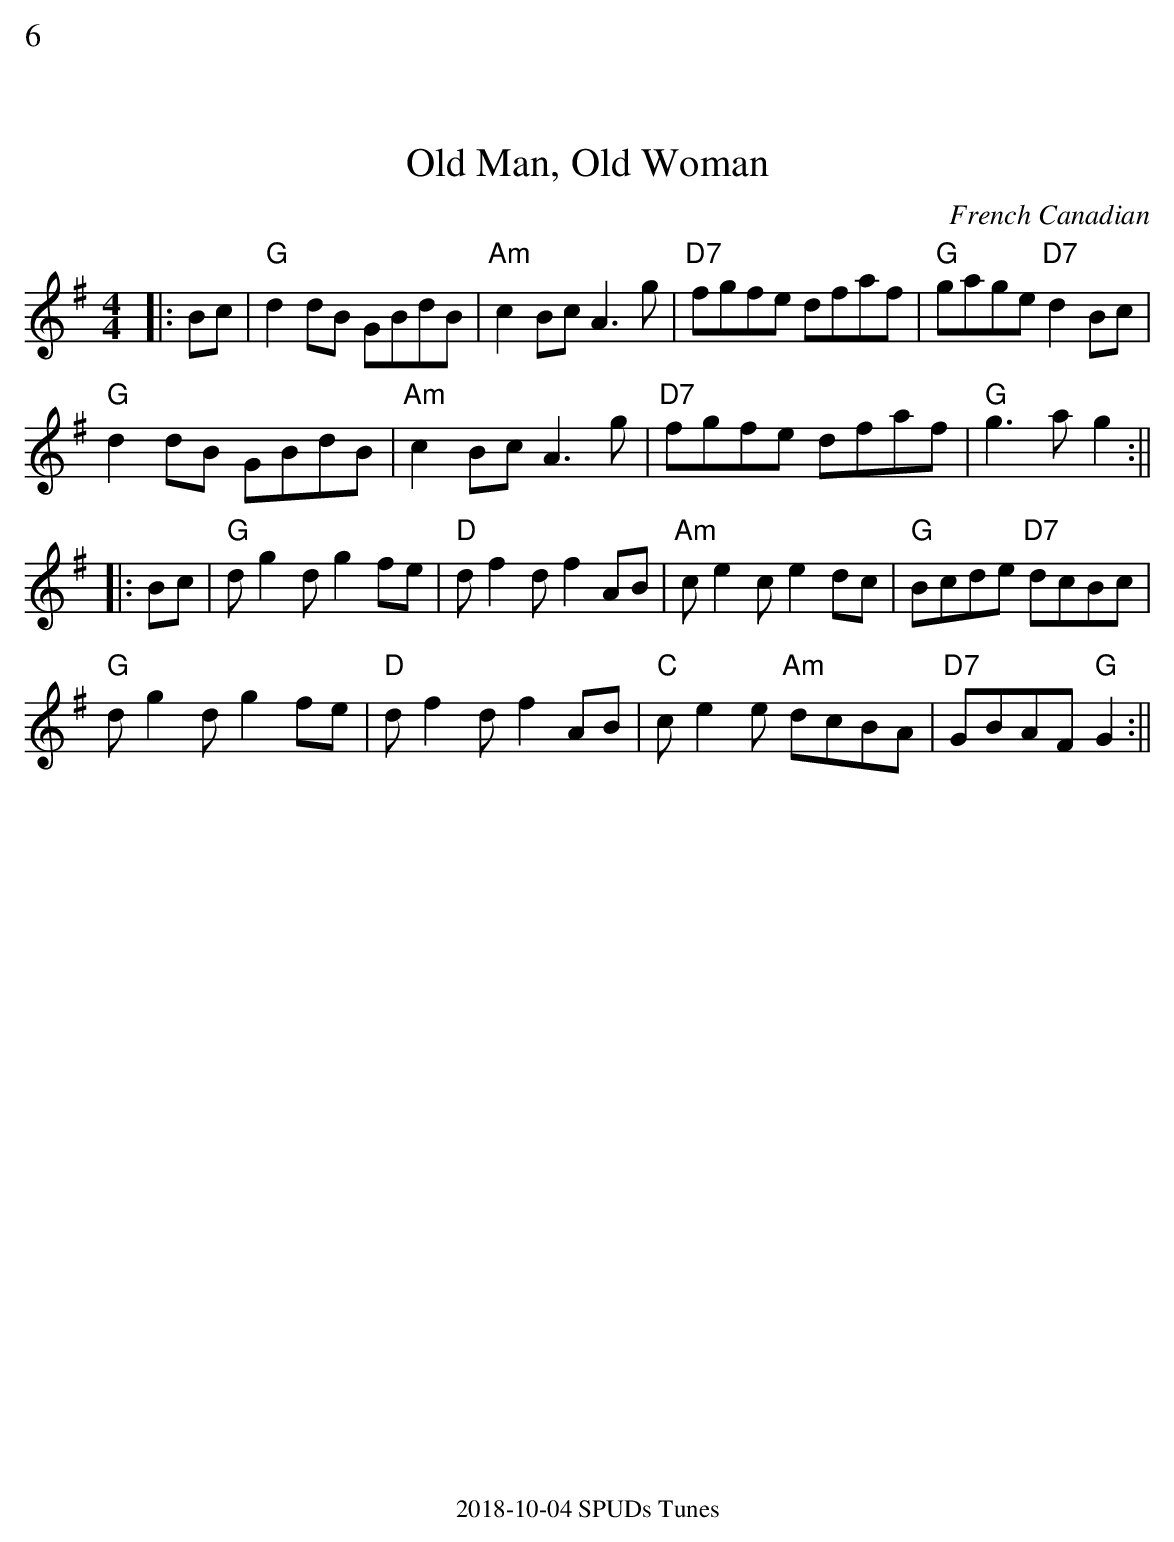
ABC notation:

X:1
%%text 6
T:Old Man, Old Woman
C:French Canadian
M:4/4
L:1/8
K:G
|: Bc | "G"d2dB GBdB | "Am"c2Bc A3g | "D7"fgfe dfaf | "G"gage "D7"d2Bc |
"G"d2dB GBdB | "Am"c2Bc A3g | "D7"fgfe dfaf | "G"g3a g2 :||
|: Bc | "G"dg2d g2fe | "D"df2d f2AB | "Am"ce2c e2dc | "G"Bcde "D7"dcBc |
"G"dg2d g2fe | "D"df2d f2AB | "C"ce2e "Am"dcBA | "D7"GBAF "G"G2 :||
